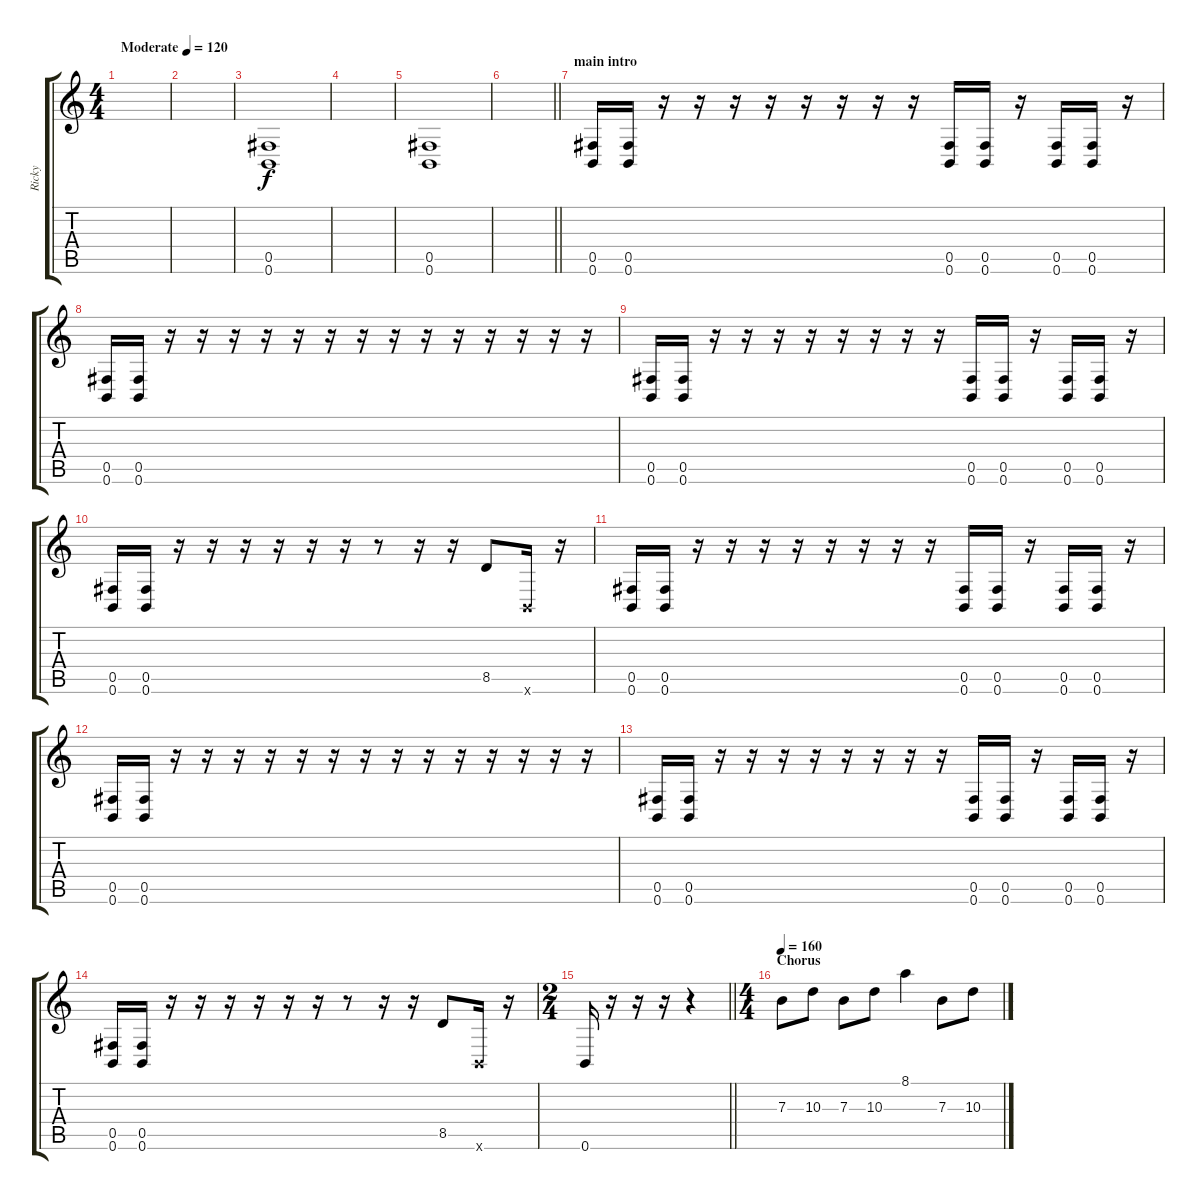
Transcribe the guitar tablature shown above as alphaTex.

\track ("Ricky" "Ricky") {instrument overdrivenguitar}
\staff {score tabs}
\tuning (Db4 Ab3 E3 B2 Gb2 B1) {hide}
\ts (4 4)
\tempo (120 "Moderate")
\clef g2
\ks c
|
|
(0.5 0.6).1 |
|
(0.5 0.6).1 |
\barLineRight lightlight
|
\section ("" "main intro")
(0.5 0.6).16 (0.5 0.6).16 r.16 r.16 r.16 r.16 r.16 r.16 r.16 r.16 (0.5 0.6).16 (0.5 0.6).16 r.16 (0.5 0.6).16 (0.5 0.6).16 r.16 |
(0.5 0.6).16 (0.5 0.6).16 r.16 r.16 r.16 r.16 r.16 r.16 r.16 r.16 r.16 r.16 r.16 r.16 r.16 r.16 |
(0.5 0.6).16 (0.5 0.6).16 r.16 r.16 r.16 r.16 r.16 r.16 r.16 r.16 (0.5 0.6).16 (0.5 0.6).16 r.16 (0.5 0.6).16 (0.5 0.6).16 r.16 |
(0.5 0.6).16 (0.5 0.6).16 r.16 r.16 r.16 r.16 r.16 r.16 r.8 r.16 r.16 8.5.8 0.6{x}.16 r.16 |
(0.5 0.6).16 (0.5 0.6).16 r.16 r.16 r.16 r.16 r.16 r.16 r.16 r.16 (0.5 0.6).16 (0.5 0.6).16 r.16 (0.5 0.6).16 (0.5 0.6).16 r.16 |
(0.5 0.6).16 (0.5 0.6).16 r.16 r.16 r.16 r.16 r.16 r.16 r.16 r.16 r.16 r.16 r.16 r.16 r.16 r.16 |
(0.5 0.6).16 (0.5 0.6).16 r.16 r.16 r.16 r.16 r.16 r.16 r.16 r.16 (0.5 0.6).16 (0.5 0.6).16 r.16 (0.5 0.6).16 (0.5 0.6).16 r.16 |
(0.5 0.6).16 (0.5 0.6).16 r.16 r.16 r.16 r.16 r.16 r.16 r.8 r.16 r.16 8.5.8 0.6{x}.16 r.16 |
\ts (2 4)
\barLineRight lightlight
0.6.16 r.16 r.16 r.16 r.4 |
\ts (4 4)
\section ("" "Chorus")
\tempo 160
7.3.8 10.3.8 7.3.8 10.3.8 8.1.4 7.3.8 10.3.8
